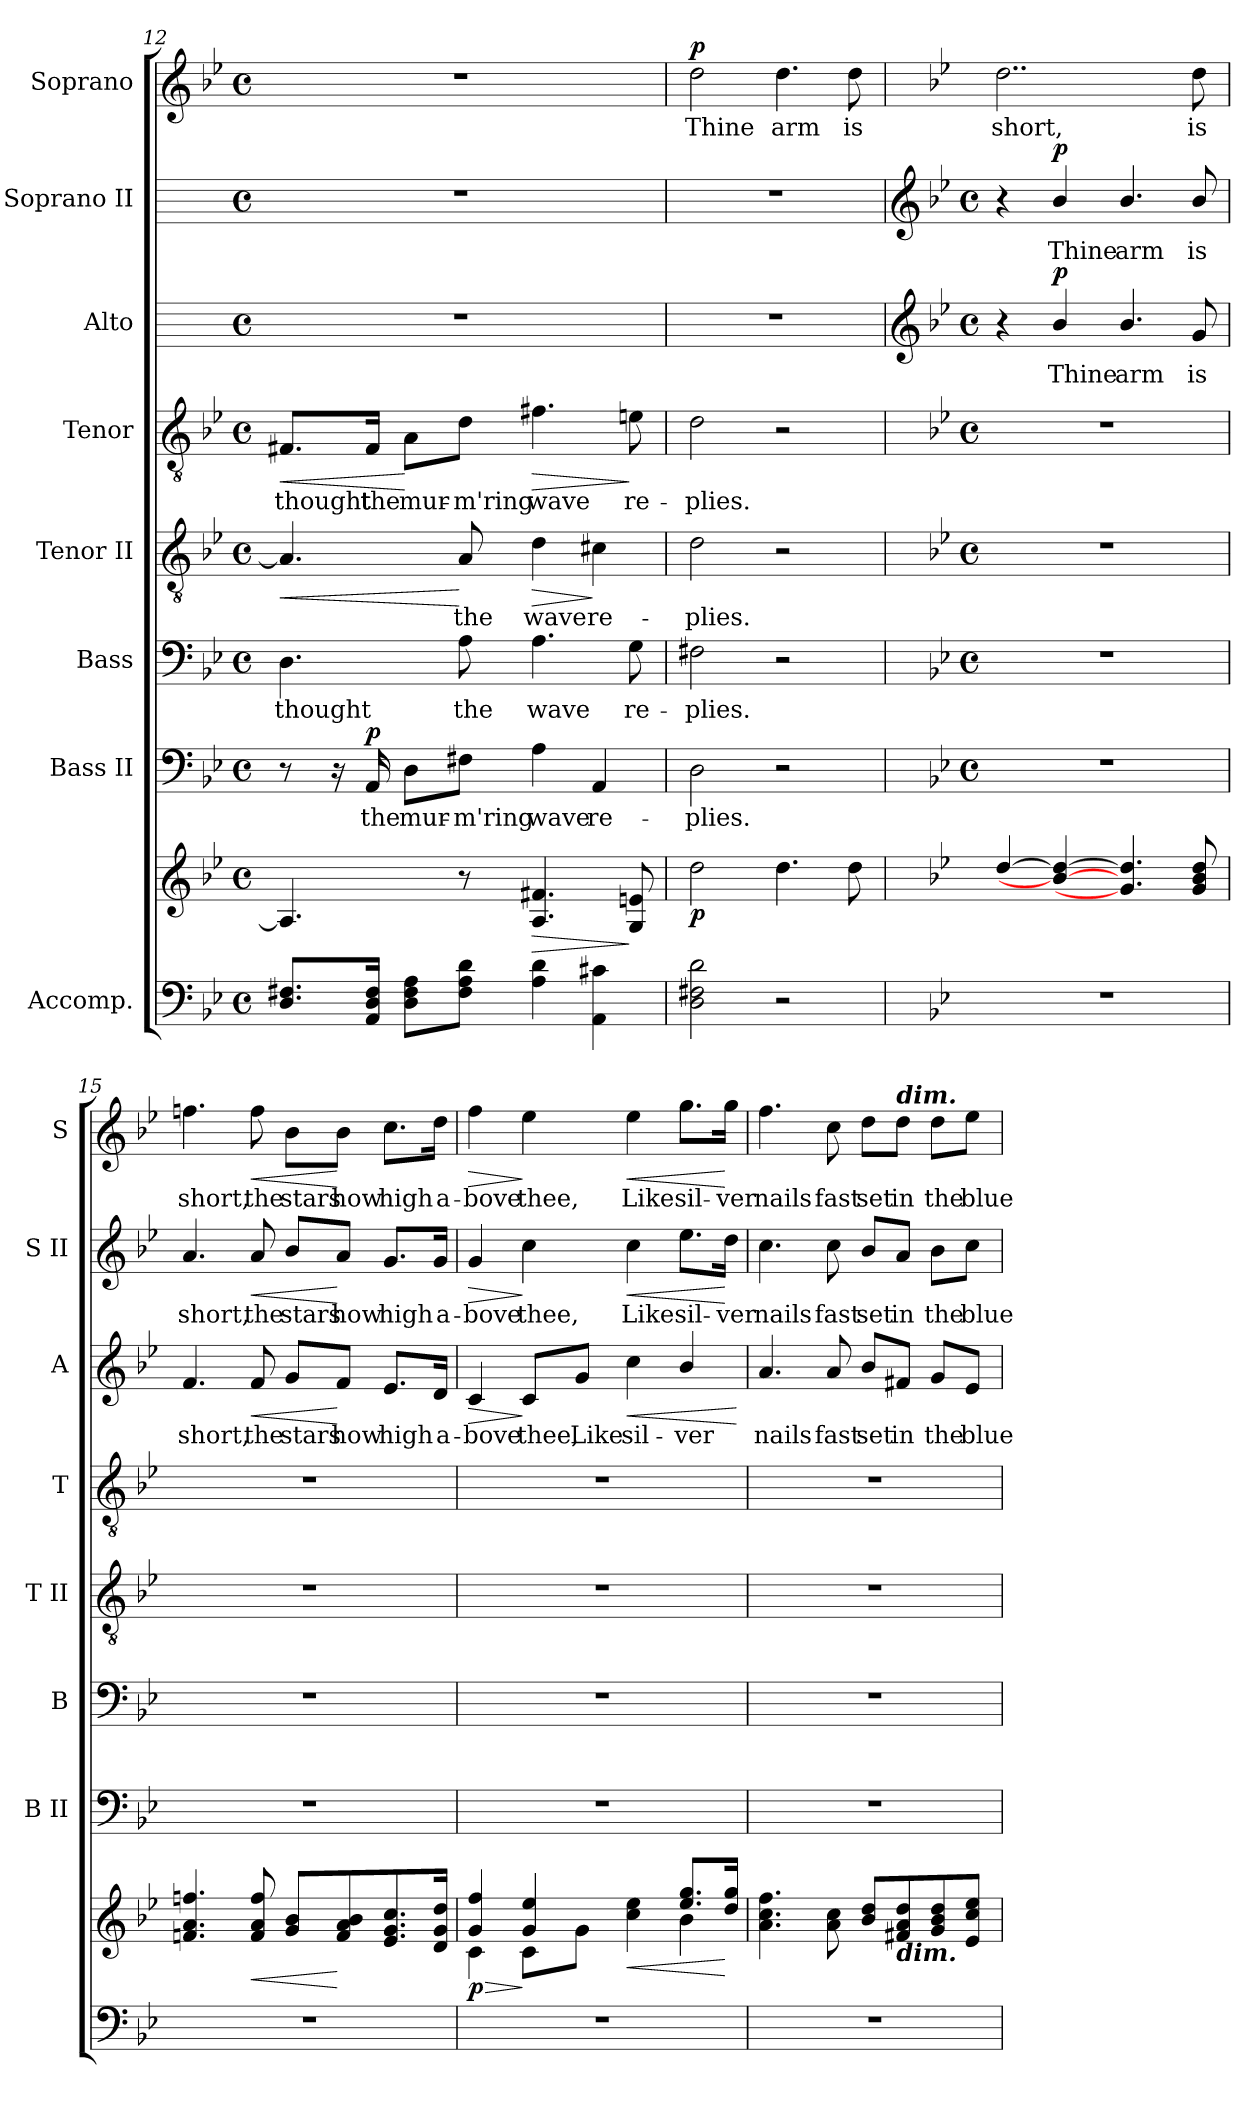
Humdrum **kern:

**kern	**kern	**dynam	**kern	**text	**dynam	**kern	**text	**kern	**text	**dynam	**kern	**text	**dynam	**kern	**text	**dynam	**kern	**text	**dynam	**kern	**text	**dynam
*part8	*part8	*part8	*part7	*part7	*part7	*part6	*part6	*part5	*part5	*part5	*part4	*part4	*part4	*part3	*part3	*part3	*part2	*part2	*part2	*part1	*part1	*part1
*staff9	*staff8	*staff8/9	*staff7	*staff7	*staff7	*staff6	*staff6	*staff5	*staff5	*staff5	*staff4	*staff4	*staff4	*staff3	*staff3	*staff3	*staff2	*staff2	*staff2	*staff1	*staff1	*staff1
*I"Accomp.	*	*	*I"Bass II	*	*	*I"Bass	*	*I"Tenor II	*	*	*I"Tenor	*	*	*I"Alto	*	*	*I"Soprano II	*	*	*I"Soprano	*	*
*	*	*	*I'B II	*	*	*I'B	*	*I'T II	*	*	*I'T	*	*	*I'A	*	*	*I'S II	*	*	*I'S	*	*
*clefF4	*clefG2	*	*clefF4	*	*	*clefF4	*	*clefGv2	*	*	*clefGv2	*	*	*	*	*	*	*	*	*clefG2	*	*
*k[b-e-]	*k[b-e-]	*	*k[b-e-]	*	*	*k[b-e-]	*	*k[b-e-]	*	*	*k[b-e-]	*	*	*	*	*	*	*	*	*k[b-e-]	*	*
*B-:	*B-:	*	*B-:	*	*	*B-:	*	*B-:	*	*	*B-:	*	*	*	*	*	*	*	*	*B-:	*	*
*M4/4	*M4/4	*	*M4/4	*	*	*M4/4	*	*M4/4	*	*	*M4/4	*	*	*M4/4	*	*	*M4/4	*	*	*M4/4	*	*
*met(c)	*met(c)	*	*met(c)	*	*	*met(c)	*	*met(c)	*	*	*met(c)	*	*	*met(c)	*	*	*met(c)	*	*	*met(c)	*	*
=12	=12	=12	=12	=12	=12	=12	=12	=12	=12	=12	=12	=12	=12	=12	=12	=12	=12	=12	=12	=12	=12	=12
!	!	!	!	!	!	!	!LO:LY:b	!	!	!LO:HP:b	!	!LO:LY:b	!LO:HP:b	!	!	!	!	!	!	!	!	!
8.D 8.F#XL	4.A]	.	8r	.	.	4.D	thought	4.A]	.	<	8.F#X/L	thought	<	1r	.	.	1r	.	.	1r	.	.
.	.	.	16r	.	.	.	.	.	.	.	.	.	.	.	.	.	.	.	.	.	.	.
!	!	!	!	!LO:LY:b	!LO:DY:b	!	!	!	!	!	!	!LO:LY:b	!	!	!	!	!	!	!	!	!	!
16AA 16D 16F#J	.	.	16AA	the	p	.	.	.	.	.	16F#/Jk	the	.	.	.	.	.	.	.	.	.	.
!	!	!	!	!LO:LY:b	!	!	!	!	!	!	!	!LO:LY:b	!	!	!	!	!	!	!	!	!	!
8D 8F# 8AL	.	.	8D\L	mur-	.	.	.	.	.	.	8A\L	mur-	[	.	.	.	.	.	.	.	.	.
!	!	!	!	!LO:LY:b	!	!	!LO:LY:b	!	!LO:LY:b	!	!	!LO:LY:b	!	!	!	!	!	!	!	!	!	!
8F# 8A 8dJ	8r	.	8F#X\J	-m'ring	.	8A	the	8A	the	[	8d\J	-m'ring	.	.	.	.	.	.	.	.	.	.
!	!	!LO:HP:b	!	!LO:LY:b	!	!	!LO:LY:b	!	!LO:LY:b	!LO:HP:b	!	!LO:LY:b	!LO:HP:b	!	!	!	!	!	!	!	!	!
4A 4d	4.A 4.f#X	>	4A	wave	.	4.A	wave	4d	wave	>	4.f#X	wave	>	.	.	.	.	.	.	.	.	.
!	!	!	!	!LO:LY:b	!	!	!	!	!LO:LY:b	!	!	!	!	!	!	!	!	!	!	!	!	!
4AA 4c#X	.	.	4AA	re-	.	.	.	4c#X	re-	]	.	.	.	.	.	.	.	.	.	.	.	.
!	!	!	!	!	!	!	!LO:LY:b	!	!	!	!	!LO:LY:b	!	!	!	!	!	!	!	!	!	!
.	8G 8en	]	.	.	.	8G	re-	.	.	.	8en	re-	]	.	.	.	.	.	.	.	.	.
=13	=13	=13	=13	=13	=13	=13	=13	=13	=13	=13	=13	=13	=13	=13	=13	=13	=13	=13	=13	=13	=13	=13
!	!	!LO:DY:b	!	!LO:LY:b	!	!	!LO:LY:b	!	!LO:LY:b	!	!	!LO:LY:b	!	!	!	!	!	!	!	!	!LO:LY:b	!LO:DY:b
2D 2F#X 2d	2dd	p	2D	-plies.	.	2F#X	-plies.	2d	-plies.	.	2d	-plies.	.	1r	.	.	1r	.	.	2dd	Thine	p
!	!	!	!	!	!	!	!	!	!	!	!	!	!	!	!	!	!	!	!	!	!LO:LY:b	!
2r	4.dd	.	2r	.	.	2r	.	2r	.	.	2r	.	.	.	.	.	.	.	.	4.dd	arm	.
!	!	!	!	!	!	!	!	!	!	!	!	!	!	!	!	!	!	!	!	!	!LO:LY:b	!
.	8dd	.	.	.	.	.	.	.	.	.	.	.	.	.	.	.	.	.	.	8dd	is	.
!!LO:LB:g=z
=14	=14	=14	=14	=14	=14	=14	=14	=14	=14	=14	=14	=14	=14	=14	=14	=14	=14	=14	=14	=14	=14	=14
*	*	*	*	*	*	*	*	*	*	*	*	*	*	*clefG2	*	*	*clefG2	*	*	*	*	*
*	*	*	*	*	*	*	*	*	*	*	*	*	*	*k[b-e-]	*	*	*k[b-e-]	*	*	*	*	*
*	*	*	*	*	*	*	*	*	*	*	*	*	*	*B-:	*	*	*B-:	*	*	*	*	*
*	*	*	*M4/4	*	*	*M4/4	*	*M4/4	*	*	*M4/4	*	*	*M4/4	*	*	*M4/4	*	*	*	*	*
*	*	*	*met(c)	*	*	*met(c)	*	*met(c)	*	*	*met(c)	*	*	*met(c)	*	*	*met(c)	*	*	*	*	*
*	*^	*	*	*	*	*	*	*	*	*	*	*	*	*	*	*	*	*	*	*	*	*
!	!	!	!	!	!	!	!	!	!	!	!	!	!	!	!	!	!	!	!	!	!	!LO:LY:b	!
1r	[4dd	1ryy	.	1r	.	.	1r	.	1r	.	.	1r	.	.	4r	.	.	4r	.	.	2..dd	short,	.
!	!	!	!	!	!	!	!	!	!	!	!	!	!	!	!	!LO:LY:b	!LO:DY:b	!	!LO:LY:b	!LO:DY:b	!	!	!
.	4b-_ 4dd_	.	.	.	.	.	.	.	.	.	.	.	.	.	4b-/	Thine	p	4b-/	Thine	p	.	.	.
!	!	!	!	!	!	!	!	!	!	!	!	!	!	!	!	!LO:LY:b	!	!	!LO:LY:b	!	!	!	!
.	4.g] 4.dd]	.	.	.	.	.	.	.	.	.	.	.	.	.	4.b-/	arm	.	4.b-/	arm	.	.	.	.
!	!	!	!	!	!	!	!	!	!	!	!	!	!	!	!	!LO:LY:b	!	!	!LO:LY:b	!	!	!LO:LY:b	!
.	8g 8b- 8dd	.	.	.	.	.	.	.	.	.	.	.	.	.	8g	is	.	8b-/	is	.	8dd	is	.
=15	=15	=15	=15	=15	=15	=15	=15	=15	=15	=15	=15	=15	=15	=15	=15	=15	=15	=15	=15	=15	=15	=15	=15
!	!	!	!	!	!	!	!	!	!	!	!	!	!	!	!	!LO:LY:b	!	!	!LO:LY:b	!	!	!LO:LY:b	!
1r	4.fn 4.a 4.ffn	1ryy	.	1r	.	.	1r	.	1r	.	.	1r	.	.	4.f	short,	.	4.a	short,	.	4.ffn	short,	.
!	!	!	!LO:HP:b	!	!	!	!	!	!	!	!	!	!	!	!	!LO:LY:b	!LO:HP:b	!	!LO:LY:b	!LO:HP:b	!	!LO:LY:b	!LO:HP:b
.	8f 8a 8ff	.	<	.	.	.	.	.	.	.	.	.	.	.	8f	the	<	8a	the	<	8ff	the	<
!	!	!	!	!	!	!	!	!	!	!	!	!	!	!	!	!LO:LY:b	!	!	!LO:LY:b	!	!	!LO:LY:b	!
.	8g 8b-L	.	.	.	.	.	.	.	.	.	.	.	.	.	8g/L	stars	.	8b-/L	stars	.	8b-\L	stars	.
!	!	!	!	!	!	!	!	!	!	!	!	!	!	!	!	!LO:LY:b	!	!	!LO:LY:b	!	!	!LO:LY:b	!
.	8f 8a 8b-	.	[	.	.	.	.	.	.	.	.	.	.	.	8f/J	how	[	8a/J	how	[	8b-\J	how	[
!	!	!	!	!	!	!	!	!	!	!	!	!	!	!	!	!LO:LY:b	!	!	!LO:LY:b	!	!	!LO:LY:b	!
.	8.e- 8.g 8.cc	.	.	.	.	.	.	.	.	.	.	.	.	.	8.e-/L	high	.	8.g/L	high	.	8.cc\L	high	.
!	!	!	!	!	!	!	!	!	!	!	!	!	!	!	!	!LO:LY:b	!	!	!LO:LY:b	!	!	!LO:LY:b	!
.	16d 16g 16ddJ	.	.	.	.	.	.	.	.	.	.	.	.	.	16d/Jk	a-	.	16g/Jk	a-	.	16dd\Jk	a-	.
=16	=16	=16	=16	=16	=16	=16	=16	=16	=16	=16	=16	=16	=16	=16	=16	=16	=16	=16	=16	=16	=16	=16	=16
!	!	!	!LO:HP:b	!	!	!	!	!	!	!	!	!	!	!	!	!LO:LY:b	!LO:HP:b	!	!LO:LY:b	!LO:HP:b	!	!LO:LY:b	!LO:HP:b
!	!	!	!LO:DY:n=1:b	!	!	!	!	!	!	!	!	!	!	!	!	!	!	!	!	!	!	!	!
1r	4g/ 4ff/	4c\	> p	1r	.	.	1r	.	1r	.	.	1r	.	.	4c	-bove	>	4g	-bove	>	4ff	-bove	>
!	!	!	!	!	!	!	!	!	!	!	!	!	!	!	!	!LO:LY:b	!	!	!LO:LY:b	!	!	!LO:LY:b	!
.	4g/ 4ee-/	8c\L	]	.	.	.	.	.	.	.	.	.	.	.	8c/L	thee,	]	4cc	thee,	]	4ee-	thee,	]
!	!	!	!	!	!	!	!	!	!	!	!	!	!	!	!	!LO:LY:b	!	!	!	!	!	!	!
.	.	8g\J	.	.	.	.	.	.	.	.	.	.	.	.	8g/J	Like	.	.	.	.	.	.	.
!	!	!	!LO:HP:b	!	!	!	!	!	!	!	!	!	!	!	!	!LO:LY:b	!LO:HP:b	!	!LO:LY:b	!LO:HP:b	!	!LO:LY:b	!LO:HP:b
.	4cc 4ee-	4ryy	<	.	.	.	.	.	.	.	.	.	.	.	4cc	sil-	<	4cc	Like	<	4ee-	Like	<
!	!	!	!	!	!	!	!	!	!	!	!	!	!	!	!	!LO:LY:b	!	!	!LO:LY:b	!	!	!LO:LY:b	!
.	8.ee-/ 8.gg/L	4b-\	.	.	.	.	.	.	.	.	.	.	.	.	4b-/	-ver	.	8.ee-\L	sil-	.	8.gg\L	sil-	.
!	!	!	!	!	!	!	!	!	!	!	!	!	!	!	!	!	!	!	!LO:LY:b	!	!	!LO:LY:b	!
.	16dd/ 16gg/J	.	[	.	.	.	.	.	.	.	.	.	.	.	.	.	.	16dd\Jk	-ver	[	16gg\Jk	-ver	[
*	*v	*v	*	*	*	*	*	*	*	*	*	*	*	*	*	*	*	*	*	*	*	*	*
.	.	.	.	.	.	.	.	.	.	.	.	.	.	.	.	[	.	.	.	.	.	.
=17	=17	=17	=17	=17	=17	=17	=17	=17	=17	=17	=17	=17	=17	=17	=17	=17	=17	=17	=17	=17	=17	=17
!	!	!	!	!	!	!	!	!	!	!	!	!	!	!	!LO:LY:b	!	!	!LO:LY:b	!	!	!LO:LY:b	!
1r	4.a 4.cc 4.ff	.	1r	.	.	1r	.	1r	.	.	1r	.	.	4.a	nails	.	4.cc	nails	.	4.ff	nails	.
!	!	!	!	!	!	!	!	!	!	!	!	!	!	!	!LO:LY:b	!	!	!LO:LY:b	!	!	!LO:LY:b	!
.	8a 8cc	.	.	.	.	.	.	.	.	.	.	.	.	8a	fast	.	8cc	fast	.	8cc	fast	.
!	!	!	!	!	!	!	!	!	!	!	!	!	!	!	!LO:LY:b	!	!	!LO:LY:b	!	!	!LO:LY:b	!
.	8b- 8ddL	.	.	.	.	.	.	.	.	.	.	.	.	8b-/L	set	.	8b-/L	set	.	8dd\L	set	.
!	!	!	!	!	!	!	!	!	!	!	!	!	!	!	!	!	!	!	!	!LO:TX:a:Bi:t=dim.	!	!
!	!LO:TX:b:Bi:t=dim.	!	!	!	!	!	!	!	!	!	!	!	!	!	!	!	!	!	!	!	!	!
!	!	!	!	!	!	!	!	!	!	!	!	!	!	!	!LO:LY:b	!	!	!LO:LY:b	!	!	!LO:LY:b	!
.	8f#X 8a 8dd	.	.	.	.	.	.	.	.	.	.	.	.	8f#X/J	in	.	8a/J	in	.	8dd\J	in	.
!	!	!	!	!	!	!	!	!	!	!	!	!	!	!	!LO:LY:b	!	!	!LO:LY:b	!	!	!LO:LY:b	!
.	8g 8b- 8dd	.	.	.	.	.	.	.	.	.	.	.	.	8g/L	the	.	8b-\L	the	.	8dd\L	the	.
!	!	!	!	!	!	!	!	!	!	!	!	!	!	!	!LO:LY:b	!	!	!LO:LY:b	!	!	!LO:LY:b	!
.	8e- 8cc 8ee-J	.	.	.	.	.	.	.	.	.	.	.	.	8e-/J	blue	.	8cc\J	blue	.	8ee-\J	blue	.
=	=	=	=	=	=	=	=	=	=	=	=	=	=	=	=	=	=	=	=	=	=	=
*-	*-	*-	*-	*-	*-	*-	*-	*-	*-	*-	*-	*-	*-	*-	*-	*-	*-	*-	*-	*-	*-	*-
